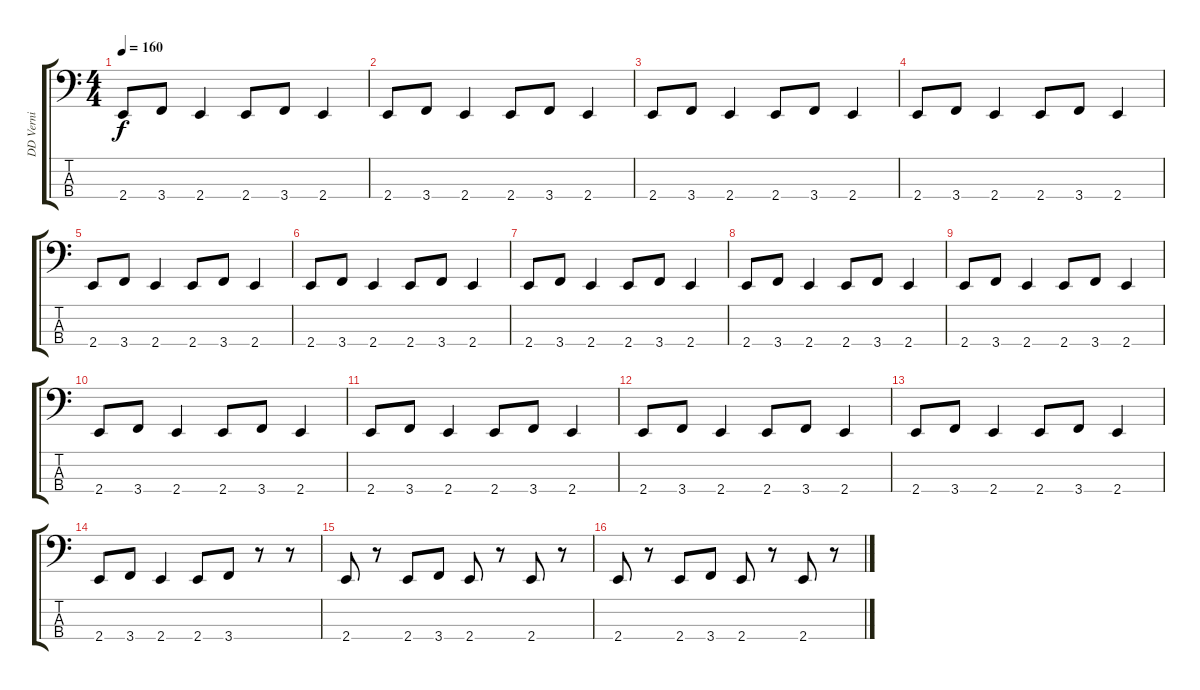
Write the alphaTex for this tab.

\track ("DD Verni" "DD Verni") {instrument electricbassfinger}
\staff {score tabs}
\tuning (G2 D2 A1 D1) {hide}
\ts (4 4)
\tempo 160
\clef f4
\ks c
2.4.8{dy f instrument electricbassfinger} 3.4.8 2.4.4 2.4.8 3.4.8 2.4.4 |
2.4.8 3.4.8 2.4.4 2.4.8 3.4.8 2.4.4 |
2.4.8 3.4.8 2.4.4 2.4.8 3.4.8 2.4.4 |
2.4.8 3.4.8 2.4.4 2.4.8 3.4.8 2.4.4 |
2.4.8 3.4.8 2.4.4 2.4.8 3.4.8 2.4.4 |
2.4.8 3.4.8 2.4.4 2.4.8 3.4.8 2.4.4 |
2.4.8 3.4.8 2.4.4 2.4.8 3.4.8 2.4.4 |
2.4.8 3.4.8 2.4.4 2.4.8 3.4.8 2.4.4 |
2.4.8 3.4.8 2.4.4 2.4.8 3.4.8 2.4.4 |
2.4.8 3.4.8 2.4.4 2.4.8 3.4.8 2.4.4 |
2.4.8 3.4.8 2.4.4 2.4.8 3.4.8 2.4.4 |
2.4.8 3.4.8 2.4.4 2.4.8 3.4.8 2.4.4 |
2.4.8 3.4.8 2.4.4 2.4.8 3.4.8 2.4.4 |
2.4.8 3.4.8 2.4.4 2.4.8 3.4.8 r.8 r.8 |
2.4.8 r.8 2.4.8 3.4.8 2.4.8 r.8 2.4.8 r.8 |
2.4.8 r.8 2.4.8 3.4.8 2.4.8 r.8 2.4.8 r.8
